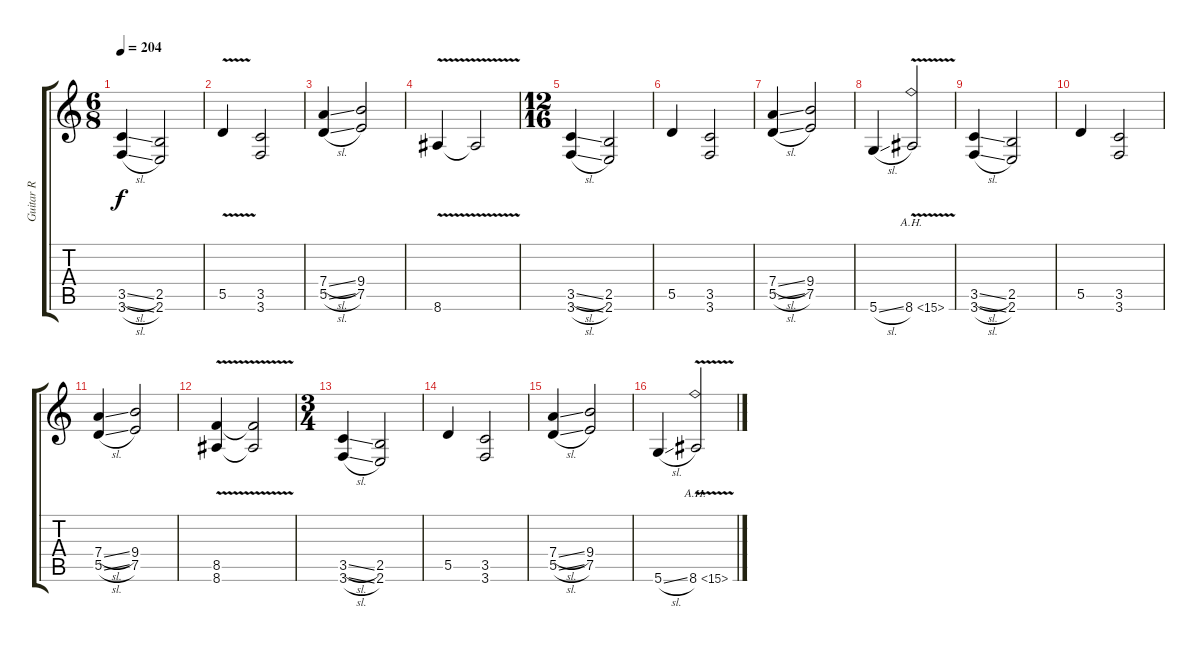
\track ("Guitar R" "Guitar R") {instrument overdrivenguitar}
\staff {score tabs}
\tuning (E4 B3 G3 D3 A2 D2) {hide}
\ts (6 8)
\tempo 204
\clef g2
\ks c
(3.5{sl} 3.6{sl}).4{dy f} (2.5 2.6).2 |
5.5{v}.4 (3.5 3.6).2 |
(7.4{sl} 5.5{sl}).4 (9.4 7.5).2 |
8.6{v}.4{volume 11} 8.6{t}.2 |
\ts (12 16)
(3.5{sl} 3.6{sl}).4 (2.5 2.6).2 |
5.5.4 (3.5 3.6).2 |
(7.4{sl} 5.5{sl}).4 (9.4 7.5).2 |
5.6{sl}.4{volume 7} 8.6{ah 7 v}.2 |
(3.5{sl} 3.6{sl}).4 (2.5 2.6).2 |
5.5.4 (3.5 3.6).2 |
(7.4{sl} 5.5{sl}).4 (9.4 7.5).2 |
(8.5{v} 8.6{v}).4 (8.5{t} 8.6{t}).2 |
\ts (3 4)
(3.5{sl} 3.6{sl}).4{volume 4} (2.5 2.6).2 |
5.5.4 (3.5 3.6).2 |
(7.4{sl} 5.5{sl}).4 (9.4 7.5).2 |
5.6{sl}.4{volume 3} 8.6{ah 7 v}.2
